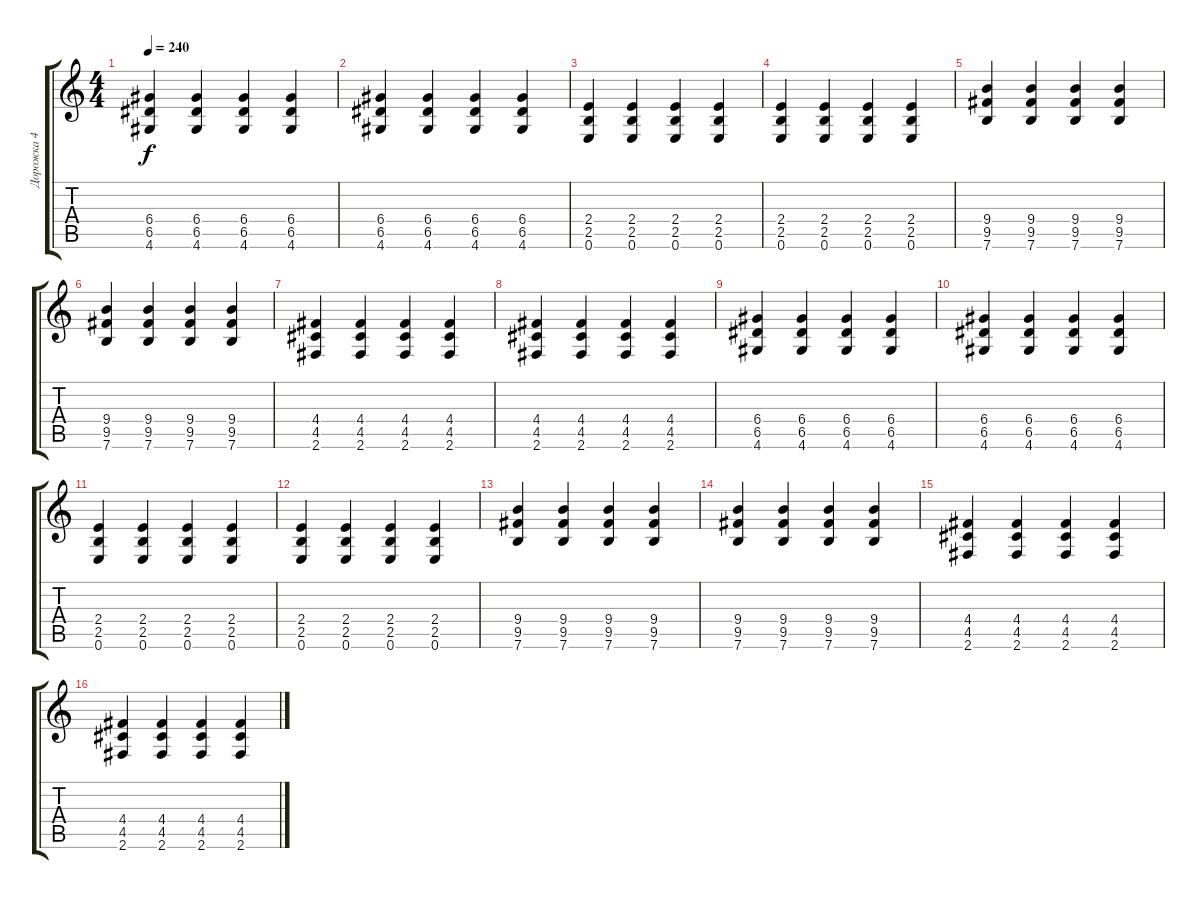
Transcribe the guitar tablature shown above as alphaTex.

\track ("Дорожка 4" "Дорожка 4") {instrument distortionguitar}
\staff {score tabs}
\tuning (E4 B3 G3 D3 A2 E2) {hide}
\ts (4 4)
\tempo 240
\clef g2
\ks c
(6.4 6.5 4.6).4{dy f} (6.4 6.5 4.6).4 (6.4 6.5 4.6).4 (6.4 6.5 4.6).4 |
(6.4 6.5 4.6).4 (6.4 6.5 4.6).4 (6.4 6.5 4.6).4 (6.4 6.5 4.6).4 |
(2.4 2.5 0.6).4 (2.4 2.5 0.6).4 (2.4 2.5 0.6).4 (2.4 2.5 0.6).4 |
(2.4 2.5 0.6).4 (2.4 2.5 0.6).4 (2.4 2.5 0.6).4 (2.4 2.5 0.6).4 |
(9.4 9.5 7.6).4 (9.4 9.5 7.6).4 (9.4 9.5 7.6).4 (9.4 9.5 7.6).4 |
(9.4 9.5 7.6).4 (9.4 9.5 7.6).4 (9.4 9.5 7.6).4 (9.4 9.5 7.6).4 |
(4.4 4.5 2.6).4 (4.4 4.5 2.6).4 (4.4 4.5 2.6).4 (4.4 4.5 2.6).4 |
(4.4 4.5 2.6).4 (4.4 4.5 2.6).4 (4.4 4.5 2.6).4 (4.4 4.5 2.6).4 |
(6.4 6.5 4.6).4 (6.4 6.5 4.6).4 (6.4 6.5 4.6).4 (6.4 6.5 4.6).4 |
(6.4 6.5 4.6).4 (6.4 6.5 4.6).4 (6.4 6.5 4.6).4 (6.4 6.5 4.6).4 |
(2.4 2.5 0.6).4 (2.4 2.5 0.6).4 (2.4 2.5 0.6).4 (2.4 2.5 0.6).4 |
(2.4 2.5 0.6).4 (2.4 2.5 0.6).4 (2.4 2.5 0.6).4 (2.4 2.5 0.6).4 |
(9.4 9.5 7.6).4 (9.4 9.5 7.6).4 (9.4 9.5 7.6).4 (9.4 9.5 7.6).4 |
(9.4 9.5 7.6).4 (9.4 9.5 7.6).4 (9.4 9.5 7.6).4 (9.4 9.5 7.6).4 |
(4.4 4.5 2.6).4 (4.4 4.5 2.6).4 (4.4 4.5 2.6).4 (4.4 4.5 2.6).4 |
(4.4 4.5 2.6).4 (4.4 4.5 2.6).4 (4.4 4.5 2.6).4 (4.4 4.5 2.6).4
